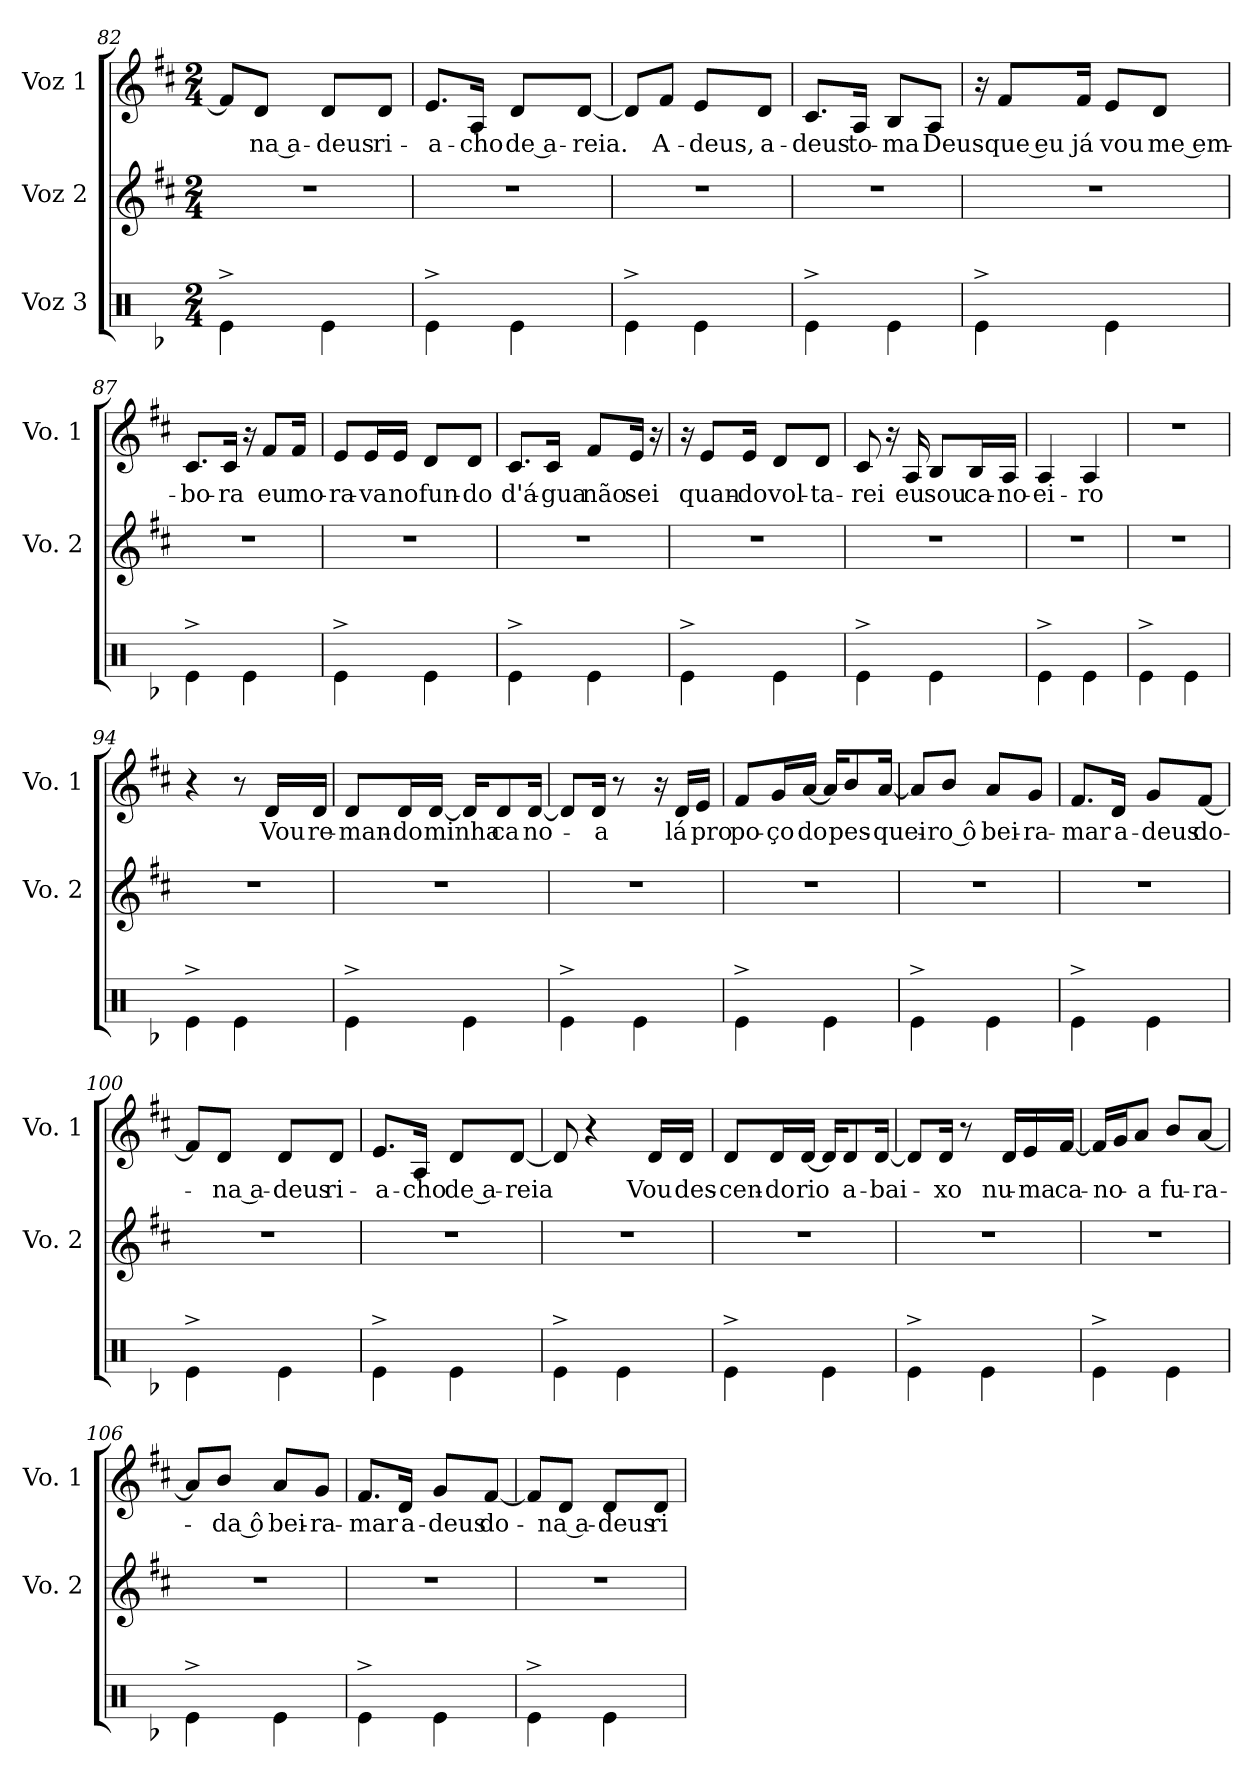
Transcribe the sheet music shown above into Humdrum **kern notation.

**kern	**kern	**kern	**text
*part3	*part2	*part1	*part1
*staff3	*staff2	*staff1	*staff1
*I"Voz 3	*I"Voz 2	*I"Voz 1	*
*	*I'Vo. 2	*I'Vo. 1	*
*clefX	*clefG2	*clefG2	*
*k[b-]	*k[f#c#]	*k[f#c#]	*
*M2/4	*M2/4	*M2/4	*
=82	=82	=82	=82
4Re^\	2r	8f#/L]	.
!	!	!	!LO:LY:b
.	.	8d/J	-na a-
!	!	!	!LO:LY:b
4Re\	.	8d/L	-deus
!	!	!	!LO:LY:b
.	.	8d/J	ri-
=83	=83	=83	=83
!	!	!	!LO:LY:b
4Re^\	2r	8.e/L	-a-
!	!	!	!LO:LY:b
.	.	16A/Jk	-cho
!	!	!	!LO:LY:b
4Re\	.	8d/L	de a-
!	!	!	!LO:LY:b
.	.	[8d/J	-reia.
!!LO:LB:g=z
=84	=84	=84	=84
4Re^\	2r	8d/L]	.
!	!	!	!LO:LY:b
.	.	8f#/J	A-
!	!	!	!LO:LY:b
4Re\	.	8e/L	-deus,
!	!	!	!LO:LY:b
.	.	8d/J	a-
=85	=85	=85	=85
!	!	!	!LO:LY:b
4Re^\	2r	8.c#/L	-deus
!	!	!	!LO:LY:b
.	.	16A/Jk	to-
!	!	!	!LO:LY:b
4Re\	.	8B/L	-ma
!	!	!	!LO:LY:b
.	.	8A/J	Deus
=86	=86	=86	=86
4Re^\	2r	16r	.
!	!	!	!LO:LY:b
.	.	8f#/L	que eu
!	!	!	!LO:LY:b
.	.	16f#/Jk	já
!	!	!	!LO:LY:b
4Re\	.	8e/L	vou
!	!	!	!LO:LY:b
.	.	8d/J	me em-
=87	=87	=87	=87
!	!	!	!LO:LY:b
4Re^\	2r	8.c#/L	-bo-
!	!	!	!LO:LY:b
.	.	16c#/Jk	-ra
4Re\	.	16r	.
!	!	!	!LO:LY:b
.	.	8f#/L	eu
!	!	!	!LO:LY:b
.	.	16f#/Jk	mo-
=88	=88	=88	=88
!	!	!	!LO:LY:b
4Re^\	2r	8e/L	-ra-
!	!	!	!LO:LY:b
.	.	16e/L	-va
!	!	!	!LO:LY:b
.	.	16e/JJ	no
!	!	!	!LO:LY:b
4Re\	.	8d/L	fun-
!	!	!	!LO:LY:b
.	.	8d/J	-do
!!LO:LB:g=z
=89	=89	=89	=89
!	!	!	!LO:LY:b
4Re^\	2r	8.c#/L	d'á-
!	!	!	!LO:LY:b
.	.	16c#/Jk	-gua
!	!	!	!LO:LY:b
4Re\	.	8f#/L	não
!	!	!	!LO:LY:b
.	.	16e/Jk	sei
.	.	16r	.
=90	=90	=90	=90
4Re^\	2r	16r	.
!	!	!	!LO:LY:b
.	.	8e/L	quan-
!	!	!	!LO:LY:b
.	.	16e/Jk	-do
!	!	!	!LO:LY:b
4Re\	.	8d/L	vol-
!	!	!	!LO:LY:b
.	.	8d/J	-ta-
=91	=91	=91	=91
!	!	!	!LO:LY:b
4Re^\	2r	8c#/	-rei
.	.	16r	.
!	!	!	!LO:LY:b
.	.	16A/	eu
!	!	!	!LO:LY:b
4Re\	.	8B/L	sou
!	!	!	!LO:LY:b
.	.	16B/L	ca-
!	!	!	!LO:LY:b
.	.	16A/JJ	-no-
=92	=92	=92	=92
!	!	!	!LO:LY:b
4Re^\	2r	4A/	-ei-
!	!	!	!LO:LY:b
4Re\	.	4A/	-ro
=93	=93	=93	=93
4Re^\	2r	2r	.
4Re\	.	.	.
=94	=94	=94	=94
4Re^\	2r	4r	.
4Re\	.	8r	.
!	!	!	!LO:LY:b
.	.	16d/LL	Vou
!	!	!	!LO:LY:b
.	.	16d/JJ	re-
!!LO:PB:g=z
=95	=95	=95	=95
!	!	!	!LO:LY:b
4Re^\	2r	8d/L	-man-
!	!	!	!LO:LY:b
.	.	16d/L	-do
!	!	!	!LO:LY:b
.	.	[16d/JJ	minha
4Re\	.	16d/KL]	.
!	!	!	!LO:LY:b
.	.	8d/	ca
!	!	!	!LO:LY:b
.	.	[16d/Jk	no-
=96	=96	=96	=96
4Re^\	2r	8d/L]	.
!	!	!	!LO:LY:b
.	.	16d/Jk	-a
.	.	8r	.
4Re\	.	.	.
.	.	16r	.
!	!	!	!LO:LY:b
.	.	16d/LL	lá
!	!	!	!LO:LY:b
.	.	16e/JJ	pro
=97	=97	=97	=97
!	!	!	!LO:LY:b
4Re^\	2r	8f#/L	po-
!	!	!	!LO:LY:b
.	.	16g/L	-ço
!	!	!	!LO:LY:b
.	.	[16a/JJ	do
4Re\	.	16a/KL]	.
!	!	!	!LO:LY:b
.	.	8b/	pes-
!	!	!	!LO:LY:b
.	.	[16a/Jk	-quei-
=98	=98	=98	=98
4Re^\	2r	8a/L]	.
!	!	!	!LO:LY:b
.	.	8b/J	-ro ô
!	!	!	!LO:LY:b
4Re\	.	8a/L	bei-
!	!	!	!LO:LY:b
.	.	8g/J	-ra-
=99	=99	=99	=99
!	!	!	!LO:LY:b
4Re^\	2r	8.f#/L	-mar
!	!	!	!LO:LY:b
.	.	16d/Jk	a-
!	!	!	!LO:LY:b
4Re\	.	8g/L	-deus
!	!	!	!LO:LY:b
.	.	[8f#/J	do-
!!LO:LB:g=z
=100	=100	=100	=100
4Re^\	2r	8f#/L]	.
!	!	!	!LO:LY:b
.	.	8d/J	-na a-
!	!	!	!LO:LY:b
4Re\	.	8d/L	-deus
!	!	!	!LO:LY:b
.	.	8d/J	ri-
=101	=101	=101	=101
!	!	!	!LO:LY:b
4Re^\	2r	8.e/L	-a-
!	!	!	!LO:LY:b
.	.	16A/Jk	-cho
!	!	!	!LO:LY:b
4Re\	.	8d/L	de a-
!	!	!	!LO:LY:b
.	.	[8d/J	-reia
=102	=102	=102	=102
4Re^\	2r	8d/]	.
.	.	4r	.
4Re\	.	.	.
!	!	!	!LO:LY:b
.	.	16d/LL	Vou
!	!	!	!LO:LY:b
.	.	16d/JJ	des-
=103	=103	=103	=103
!	!	!	!LO:LY:b
4Re^\	2r	8d/L	-cen-
!	!	!	!LO:LY:b
.	.	16d/L	-do
!	!	!	!LO:LY:b
.	.	[16d/JJ	rio
4Re\	.	16d/KL]	.
!	!	!	!LO:LY:b
.	.	8d/	a-
!	!	!	!LO:LY:b
.	.	[16d/Jk	-bai-
=104	=104	=104	=104
4Re^\	2r	8d/L]	.
!	!	!	!LO:LY:b
.	.	16d/Jk	-xo
.	.	8r	.
4Re\	.	.	.
!	!	!	!LO:LY:b
.	.	16d/LL	nu-
!	!	!	!LO:LY:b
.	.	16e/	-ma
!	!	!	!LO:LY:b
.	.	[16f#/JJ	ca-
!!LO:LB:g=z
=105	=105	=105	=105
4Re^\	2r	16f#/LL]	.
!	!	!	!LO:LY:b
.	.	16g/J	-no-
!	!	!	!LO:LY:b
.	.	8a/J	-a
!	!	!	!LO:LY:b
4Re\	.	8b/L	fu-
!	!	!	!LO:LY:b
.	.	[8a/J	-ra-
=106	=106	=106	=106
4Re^\	2r	8a/L]	.
!	!	!	!LO:LY:b
.	.	8b/J	-da ô
!	!	!	!LO:LY:b
4Re\	.	8a/L	bei-
!	!	!	!LO:LY:b
.	.	8g/J	-ra-
=107	=107	=107	=107
!	!	!	!LO:LY:b
4Re^\	2r	8.f#/L	-mar
!	!	!	!LO:LY:b
.	.	16d/Jk	a-
!	!	!	!LO:LY:b
4Re\	.	8g/L	-deus
!	!	!	!LO:LY:b
.	.	[8f#/J	do-
=108	=108	=108	=108
4Re^\	2r	8f#/L]	.
!	!	!	!LO:LY:b
.	.	8d/J	-na a-
!	!	!	!LO:LY:b
4Re\	.	8d/L	-deus
!	!	!	!LO:LY:b
.	.	8d/J	ri-
=	=	=	=
*-	*-	*-	*-
